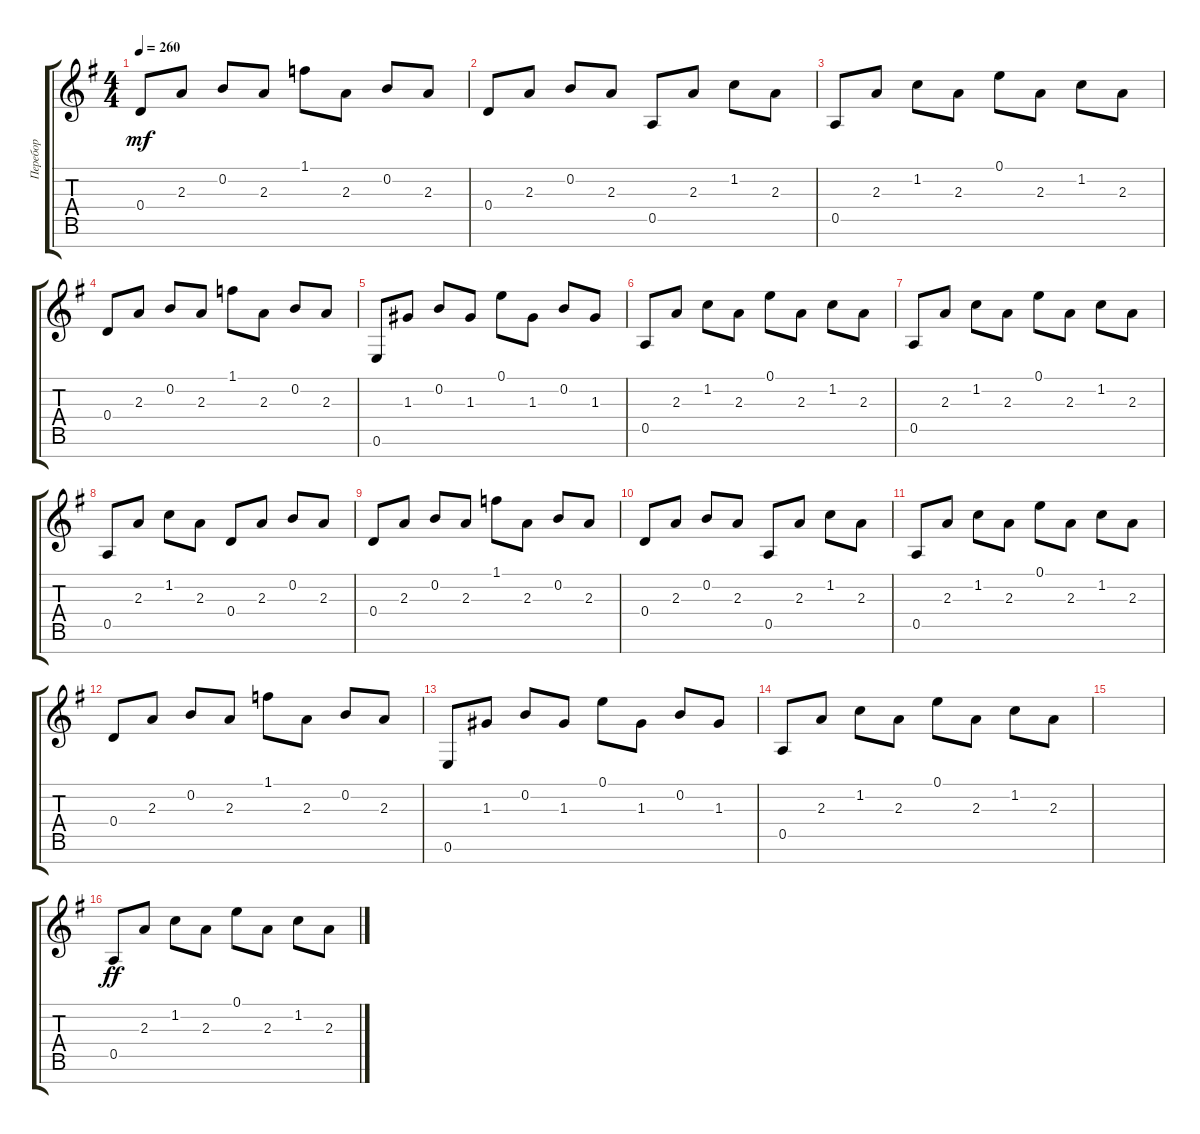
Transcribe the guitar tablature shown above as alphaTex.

\track ("Перебор" "Перебор") {instrument acousticguitarsteel}
\staff {score tabs}
\tuning (E4 B3 G3 D3 A2 E2 B1) {hide}
\ts (4 4)
\tempo 260
\clef g2
\ks g
0.4.8{dy mf} 2.3.8 0.2.8 2.3.8 1.1.8 2.3.8 0.2.8 2.3.8 |
0.4.8 2.3.8 0.2.8 2.3.8 0.5.8 2.3.8 1.2.8 2.3.8 |
0.5.8 2.3.8 1.2.8 2.3.8 0.1.8 2.3.8 1.2.8 2.3.8 |
0.4.8 2.3.8 0.2.8 2.3.8 1.1.8 2.3.8 0.2.8 2.3.8 |
0.6.8 1.3.8 0.2.8 1.3.8 0.1.8 1.3.8 0.2.8 1.3.8 |
0.5.8 2.3.8 1.2.8 2.3.8 0.1.8 2.3.8 1.2.8 2.3.8 |
0.5.8 2.3.8 1.2.8 2.3.8 0.1.8 2.3.8 1.2.8 2.3.8 |
0.5.8 2.3.8 1.2.8 2.3.8 0.4.8 2.3.8 0.2.8 2.3.8 |
0.4.8 2.3.8 0.2.8 2.3.8 1.1.8 2.3.8 0.2.8 2.3.8 |
0.4.8 2.3.8 0.2.8 2.3.8 0.5.8 2.3.8 1.2.8 2.3.8 |
0.5.8 2.3.8 1.2.8 2.3.8 0.1.8 2.3.8 1.2.8 2.3.8 |
0.4.8 2.3.8 0.2.8 2.3.8 1.1.8 2.3.8 0.2.8 2.3.8 |
0.6.8 1.3.8 0.2.8 1.3.8 0.1.8 1.3.8 0.2.8 1.3.8 |
0.5.8 2.3.8 1.2.8 2.3.8 0.1.8 2.3.8 1.2.8 2.3.8 |
|
0.5.8{dy ff} 2.3.8 1.2.8 2.3.8 0.1.8 2.3.8 1.2.8 2.3.8
